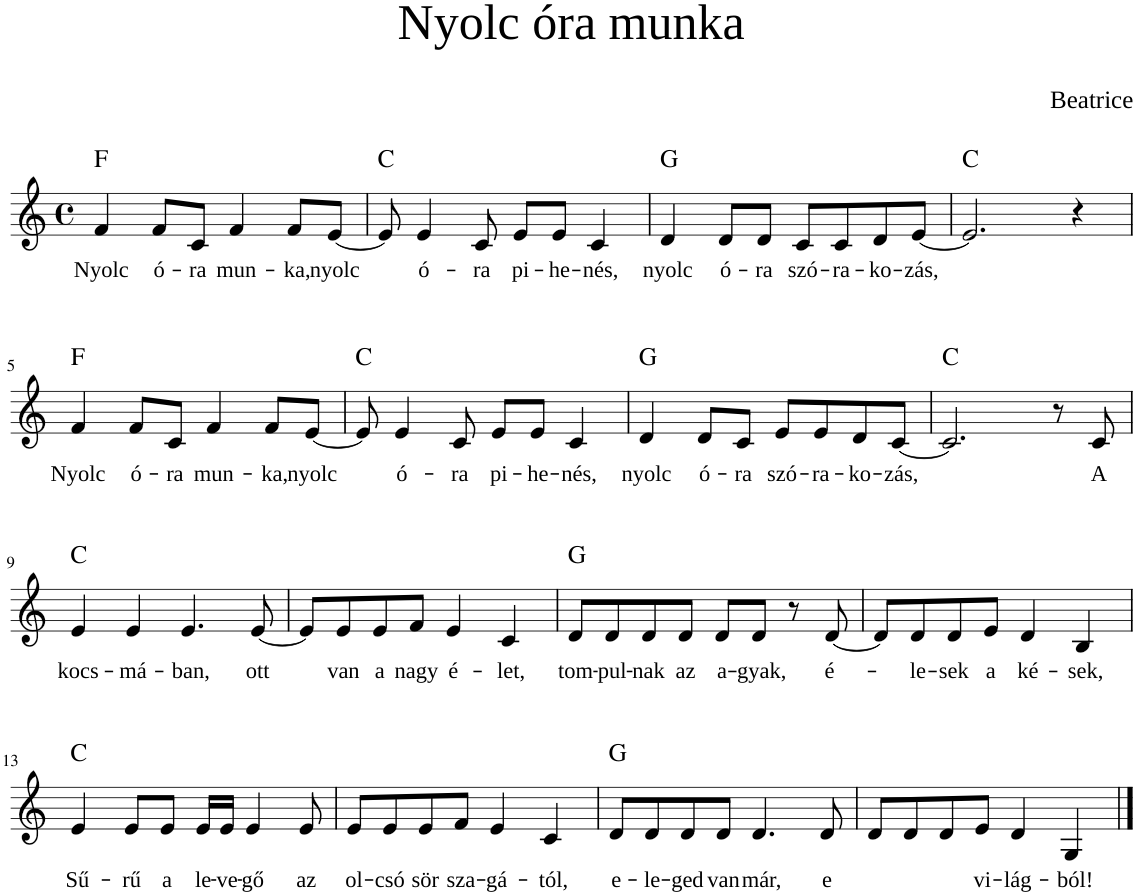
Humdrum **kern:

**kern	**text	**harte
*part1	*part1	*part1
*staff1	*staff1	*
*I"Piano	*	*
*I'Pno	*	*
*clefG2	*	*
*k[]	*	*
*M4/4	*	*
*met(c)	*	*
=1	=1	=1
!	!LO:LY:b	!LO:H:kt=N.C.
4f/	Nyolc	N
!	!LO:LY:b	!
8f/L	ó-	.
!	!LO:LY:b	!
8c/J	-ra	.
!	!LO:LY:b	!
4f/	mun-	.
!	!LO:LY:b	!
8f/L	-ka,	.
!	!LO:LY:b	!
[8e/J	nyolc	.
=2	=2	=2
!	!	!LO:H:kt=N.C.
8e/]	.	N
!	!LO:LY:b	!
4e/	ó-	.
!	!LO:LY:b	!
8c/	-ra	.
!	!LO:LY:b	!
8e/L	pi-	.
!	!LO:LY:b	!
8e/J	-he-	.
!	!LO:LY:b	!
4c/	-nés,	.
=3	=3	=3
!	!LO:LY:b	!LO:H:kt=N.C.
4d/	nyolc	N
!	!LO:LY:b	!
8d/L	ó-	.
!	!LO:LY:b	!
8d/J	-ra	.
!	!LO:LY:b	!
8c/L	szó-	.
!	!LO:LY:b	!
8c/	-ra-	.
!	!LO:LY:b	!
8d/	-ko-	.
!	!LO:LY:b	!
[8e/J	-zás,	.
=4	=4	=4
!	!	!LO:H:kt=N.C.
2.e/]	.	N
4r	.	.
!!LO:LB:g=z
=5	=5	=5
!	!LO:LY:b	!LO:H:kt=N.C.
4f/	Nyolc	N
!	!LO:LY:b	!
8f/L	ó-	.
!	!LO:LY:b	!
8c/J	-ra	.
!	!LO:LY:b	!
4f/	mun-	.
!	!LO:LY:b	!
8f/L	-ka,	.
!	!LO:LY:b	!
[8e/J	nyolc	.
=6	=6	=6
!	!	!LO:H:kt=N.C.
8e/]	.	N
!	!LO:LY:b	!
4e/	ó-	.
!	!LO:LY:b	!
8c/	-ra	.
!	!LO:LY:b	!
8e/L	pi-	.
!	!LO:LY:b	!
8e/J	-he-	.
!	!LO:LY:b	!
4c/	-nés,	.
=7	=7	=7
!	!LO:LY:b	!LO:H:kt=N.C.
4d/	nyolc	N
!	!LO:LY:b	!
8d/L	ó-	.
!	!LO:LY:b	!
8c/J	-ra	.
!	!LO:LY:b	!
8e/L	szó-	.
!	!LO:LY:b	!
8e/	-ra-	.
!	!LO:LY:b	!
8d/	-ko-	.
!	!LO:LY:b	!
[8c/J	-zás,	.
=8	=8	=8
!	!	!LO:H:kt=N.C.
2.c/]	.	N
8r	.	.
!	!LO:LY:b	!
8c/	A	.
!!LO:LB:g=z
=9	=9	=9
!	!LO:LY:b	!LO:H:kt=N.C.
4e/	kocs-	N
!	!LO:LY:b	!
4e/	-má-	.
!	!LO:LY:b	!
4.e/	-ban,	.
!	!LO:LY:b	!
[8e/	ott	.
=10	=10	=10
8e/L]	.	.
!	!LO:LY:b	!
8e/	van	.
!	!LO:LY:b	!
8e/	a	.
!	!LO:LY:b	!
8f/J	nagy	.
!	!LO:LY:b	!
4e/	é-	.
!	!LO:LY:b	!
4c/	-let,	.
=11	=11	=11
!	!LO:LY:b	!LO:H:kt=N.C.
8d/L	tom-	N
!	!LO:LY:b	!
8d/	-pul-	.
!	!LO:LY:b	!
8d/	nak	.
!	!LO:LY:b	!
8d/J	az	.
!	!LO:LY:b	!
8d/L	a-	.
!	!LO:LY:b	!
8d/J	-gyak,	.
8r	.	.
!	!LO:LY:b	!
[8d/	é-	.
=12	=12	=12
8d/L]	.	.
!	!LO:LY:b	!
8d/	-le-	.
!	!LO:LY:b	!
8d/	-sek	.
!	!LO:LY:b	!
8e/J	a	.
!	!LO:LY:b	!
4d/	ké-	.
!	!LO:LY:b	!
4B/	-sek,	.
!!LO:LB:g=z
=13	=13	=13
!	!LO:LY:b	!LO:H:kt=N.C.
4e/	Sű-	N
!	!LO:LY:b	!
8e/L	-rű	.
!	!LO:LY:b	!
8e/J	a	.
!	!LO:LY:b	!
16e/LL	le-	.
!	!LO:LY:b	!
16e/JJ	-ve-	.
!	!LO:LY:b	!
4e/	-gő	.
!	!LO:LY:b	!
8e/	az	.
=14	=14	=14
!	!LO:LY:b	!
8e/L	ol-	.
!	!LO:LY:b	!
8e/	-csó	.
!	!LO:LY:b	!
8e/	sör	.
!	!LO:LY:b	!
8f/J	sza-	.
!	!LO:LY:b	!
4e/	-gá-	.
!	!LO:LY:b	!
4c/	-tól,	.
=15	=15	=15
!	!LO:LY:b	!LO:H:kt=N.C.
8d/L	e-	N
!	!LO:LY:b	!
8d/	-le-	.
!	!LO:LY:b	!
8d/	-ged	.
!	!LO:LY:b	!
8d/J	van	.
!	!LO:LY:b	!
4.d/	már,	.
!	!LO:LY:b	!
8d/	e	.
=16	=16	=16
8d/L	.	.
8d/	.	.
8d/	.	.
!	!LO:LY:b	!
8e/J	vi-	.
!	!LO:LY:b	!
4d/	-lág-	.
!	!LO:LY:b	!
4G/	-ból!	.
==	==	==
*-	*-	*-
